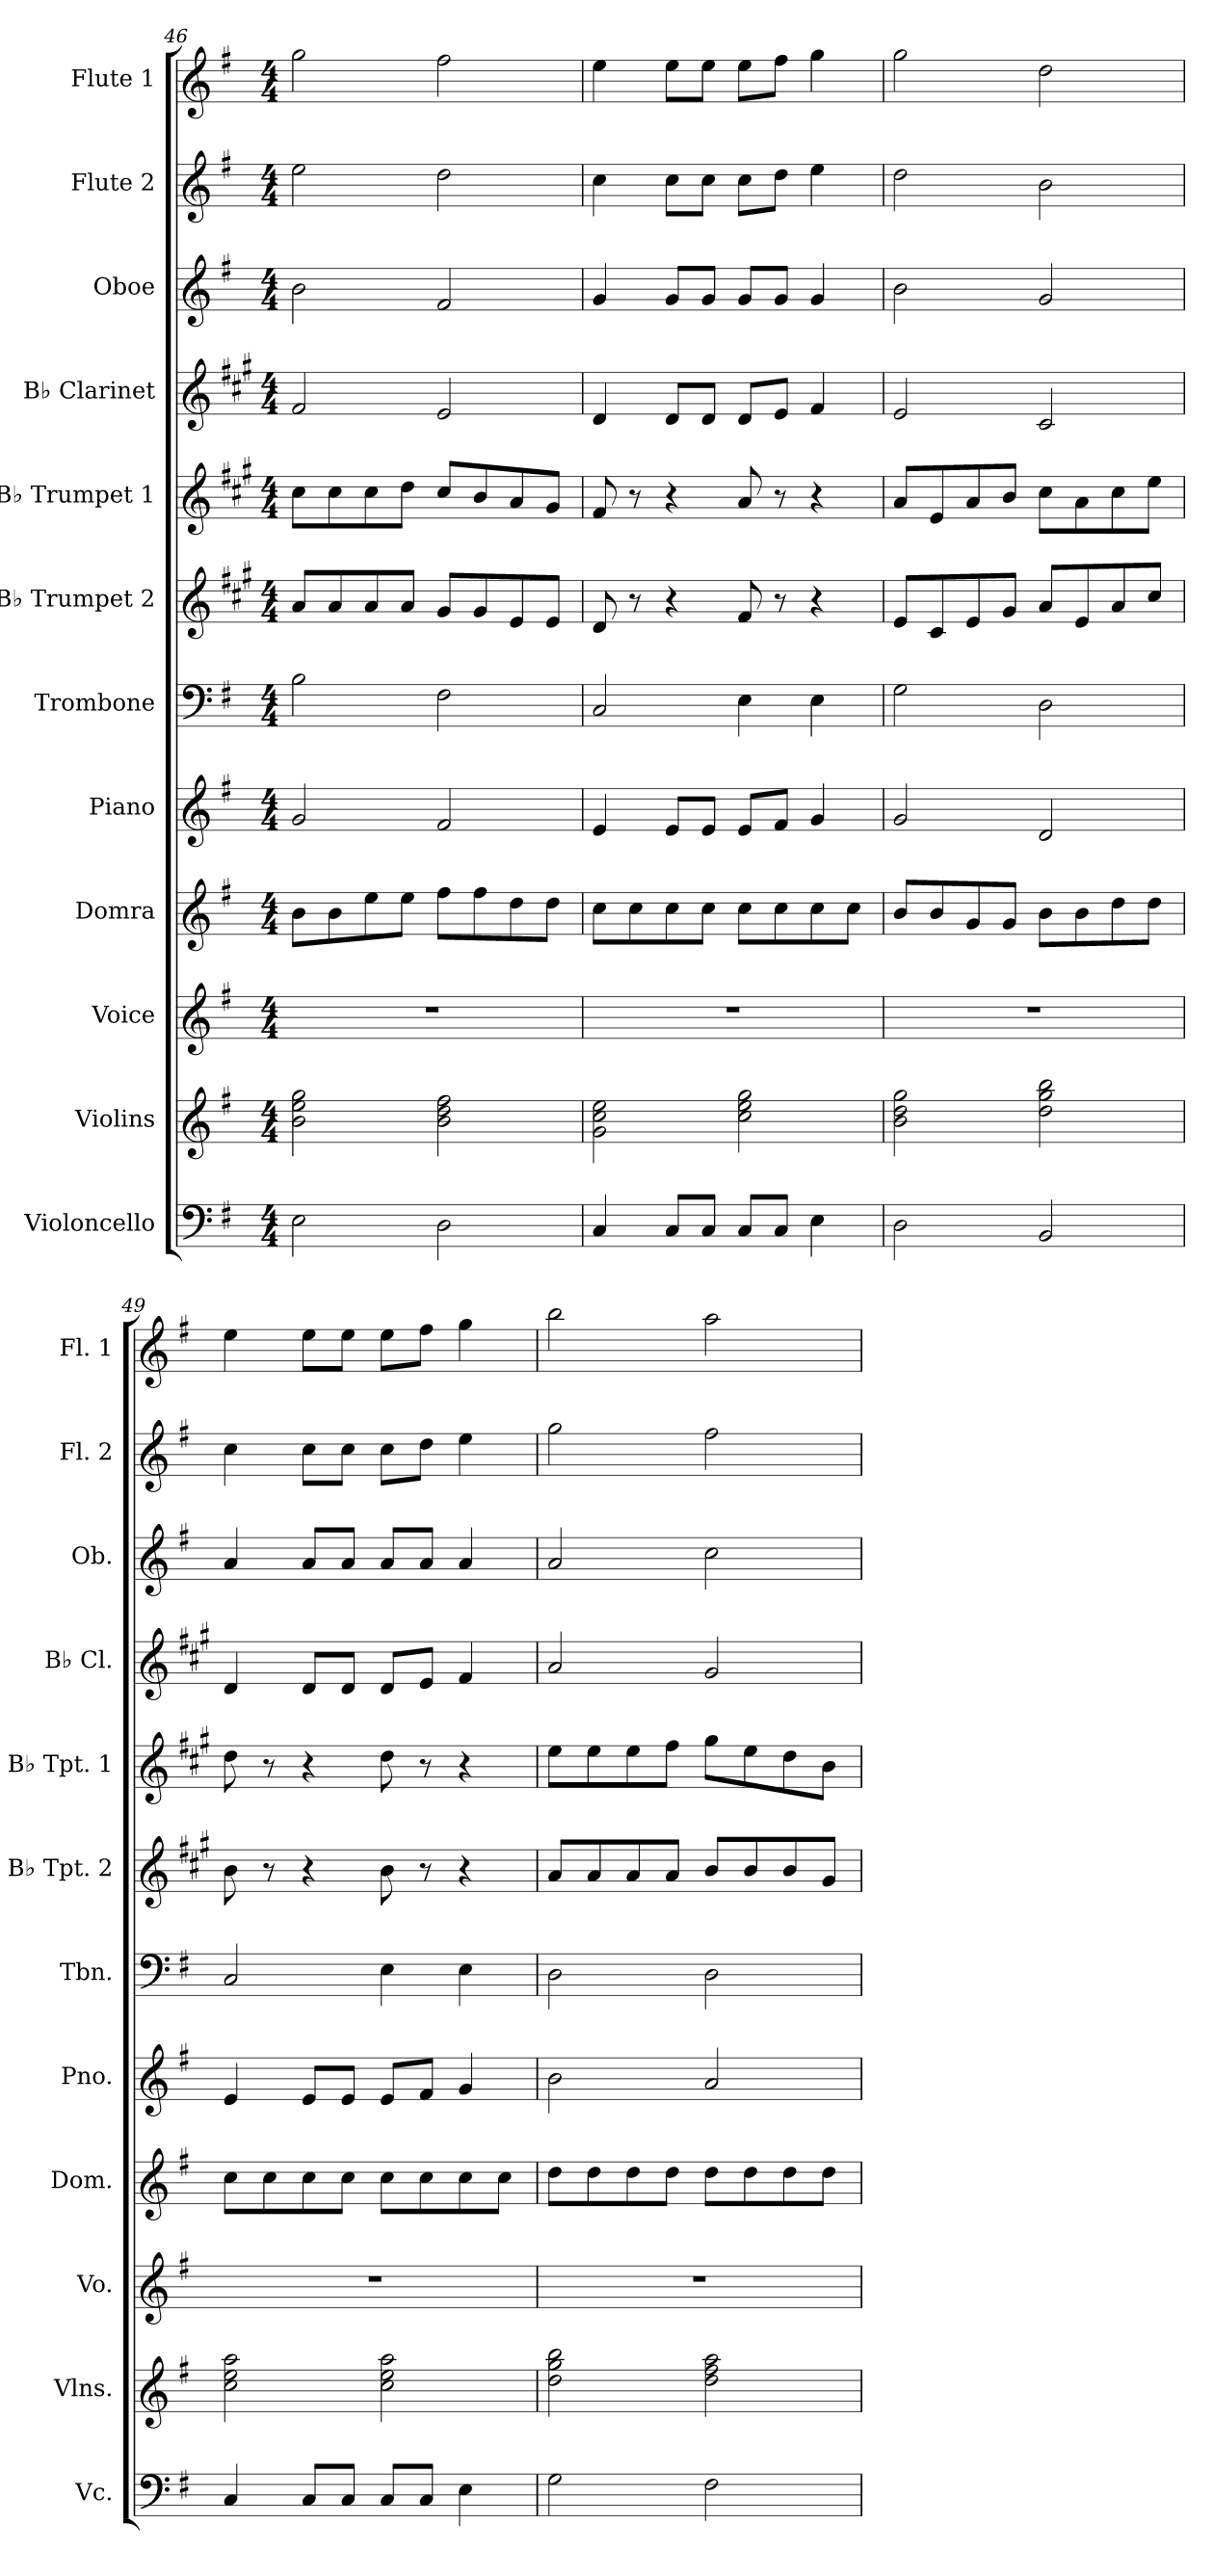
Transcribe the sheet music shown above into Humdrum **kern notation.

**kern	**kern	**kern	**kern	**kern	**kern	**kern	**kern	**kern	**kern	**kern	**kern
*part12	*part11	*part10	*part9	*part8	*part7	*part6	*part5	*part4	*part3	*part2	*part1
*staff12	*staff11	*staff10	*staff9	*staff8	*staff7	*staff6	*staff5	*staff4	*staff3	*staff2	*staff1
*I"Violoncello	*I"Violins	*I"Voice	*I"Domra	*I"Piano	*I"Trombone	*I"B♭ Trumpet 2	*I"B♭ Trumpet 1	*I"B♭ Clarinet	*I"Oboe	*I"Flute 2	*I"Flute 1
*I'Vc.	*I'Vlns.	*I'Vo.	*I'Dom.	*I'Pno.	*I'Tbn.	*I'B♭ Tpt. 2	*I'B♭ Tpt. 1	*I'B♭ Cl.	*I'Ob.	*I'Fl. 2	*I'Fl. 1
*clefF4	*clefG2	*clefG2	*clefG2	*clefG2	*clefF4	*clefG2	*clefG2	*clefG2	*clefG2	*clefG2	*clefG2
*	*	*	*	*	*	*ITrd1c2	*ITrd1c2	*ITrd1c2	*	*	*
*k[f#]	*k[f#]	*k[f#]	*k[f#]	*k[f#]	*k[f#]	*k[f#]	*k[f#]	*k[f#]	*k[f#]	*k[f#]	*k[f#]
*M4/4	*M4/4	*M4/4	*M4/4	*M4/4	*M4/4	*M4/4	*M4/4	*M4/4	*M4/4	*M4/4	*M4/4
=46	=46	=46	=46	=46	=46	=46	=46	=46	=46	=46	=46
2E\	2b\ 2ee\ 2gg\	1r	8b\L	2g/	2B\	8g/L	8b\L	2e/	2b\	2ee\	2gg\
.	.	.	8b\	.	.	8g/	8b\	.	.	.	.
.	.	.	8ee\	.	.	8g/	8b\	.	.	.	.
.	.	.	8ee\J	.	.	8g/J	8cc\J	.	.	.	.
2D\	2b\ 2dd\ 2ff#\	.	8ff#\L	2f#/	2F#\	8f#/L	8b/L	2d/	2f#/	2dd\	2ff#\
.	.	.	8ff#\	.	.	8f#/	8a/	.	.	.	.
.	.	.	8dd\	.	.	8d/	8g/	.	.	.	.
.	.	.	8dd\J	.	.	8d/J	8f#/J	.	.	.	.
=47	=47	=47	=47	=47	=47	=47	=47	=47	=47	=47	=47
4C/	2g\ 2cc\ 2ee\	1r	8cc\L	4e/	2C/	8c/	8e/	4c/	4g/	4cc\	4ee\
.	.	.	8cc\	.	.	8r	8r	.	.	.	.
8C/L	.	.	8cc\	8e/L	.	4r	4r	8c/L	8g/L	8cc\L	8ee\L
8C/J	.	.	8cc\J	8e/J	.	.	.	8c/J	8g/J	8cc\J	8ee\J
8C/L	2cc\ 2ee\ 2gg\	.	8cc\L	8e/L	4E\	8e/	8g/	8c/L	8g/L	8cc\L	8ee\L
8C/J	.	.	8cc\	8f#/J	.	8r	8r	8d/J	8g/J	8dd\J	8ff#\J
4E\	.	.	8cc\	4g/	4E\	4r	4r	4e/	4g/	4ee\	4gg\
.	.	.	8cc\J	.	.	.	.	.	.	.	.
!!LO:PB:g=z
=48	=48	=48	=48	=48	=48	=48	=48	=48	=48	=48	=48
2D\	2b\ 2dd\ 2gg\	1r	8b/L	2g/	2G\	8d/L	8g/L	2d/	2b\	2dd\	2gg\
.	.	.	8b/	.	.	8B/	8d/	.	.	.	.
.	.	.	8g/	.	.	8d/	8g/	.	.	.	.
.	.	.	8g/J	.	.	8f#/J	8a/J	.	.	.	.
2BB/	2dd\ 2gg\ 2bb\	.	8b\L	2d/	2D\	8g/L	8b\L	2B/	2g/	2b\	2dd\
.	.	.	8b\	.	.	8d/	8g\	.	.	.	.
.	.	.	8dd\	.	.	8g/	8b\	.	.	.	.
.	.	.	8dd\J	.	.	8b/J	8dd\J	.	.	.	.
=49	=49	=49	=49	=49	=49	=49	=49	=49	=49	=49	=49
4C/	2cc\ 2ee\ 2aa\	1r	8cc\L	4e/	2C/	8a\	8cc\	4c/	4a/	4cc\	4ee\
.	.	.	8cc\	.	.	8r	8r	.	.	.	.
8C/L	.	.	8cc\	8e/L	.	4r	4r	8c/L	8a/L	8cc\L	8ee\L
8C/J	.	.	8cc\J	8e/J	.	.	.	8c/J	8a/J	8cc\J	8ee\J
8C/L	2cc\ 2ee\ 2aa\	.	8cc\L	8e/L	4E\	8a\	8cc\	8c/L	8a/L	8cc\L	8ee\L
8C/J	.	.	8cc\	8f#/J	.	8r	8r	8d/J	8a/J	8dd\J	8ff#\J
4E\	.	.	8cc\	4g/	4E\	4r	4r	4e/	4a/	4ee\	4gg\
.	.	.	8cc\J	.	.	.	.	.	.	.	.
=50	=50	=50	=50	=50	=50	=50	=50	=50	=50	=50	=50
2G\	2dd\ 2gg\ 2bb\	1r	8dd\L	2b\	2D\	8g/L	8dd\L	2g/	2a/	2gg\	2bb\
.	.	.	8dd\	.	.	8g/	8dd\	.	.	.	.
.	.	.	8dd\	.	.	8g/	8dd\	.	.	.	.
.	.	.	8dd\J	.	.	8g/J	8ee\J	.	.	.	.
2F#\	2dd\ 2ff#\ 2aa\	.	8dd\L	2a/	2D\	8a/L	8ff#\L	2f#/	2cc\	2ff#\	2aa\
.	.	.	8dd\	.	.	8a/	8dd\	.	.	.	.
.	.	.	8dd\	.	.	8a/	8cc\	.	.	.	.
.	.	.	8dd\J	.	.	8f#/J	8a\J	.	.	.	.
=	=	=	=	=	=	=	=	=	=	=	=
*-	*-	*-	*-	*-	*-	*-	*-	*-	*-	*-	*-
